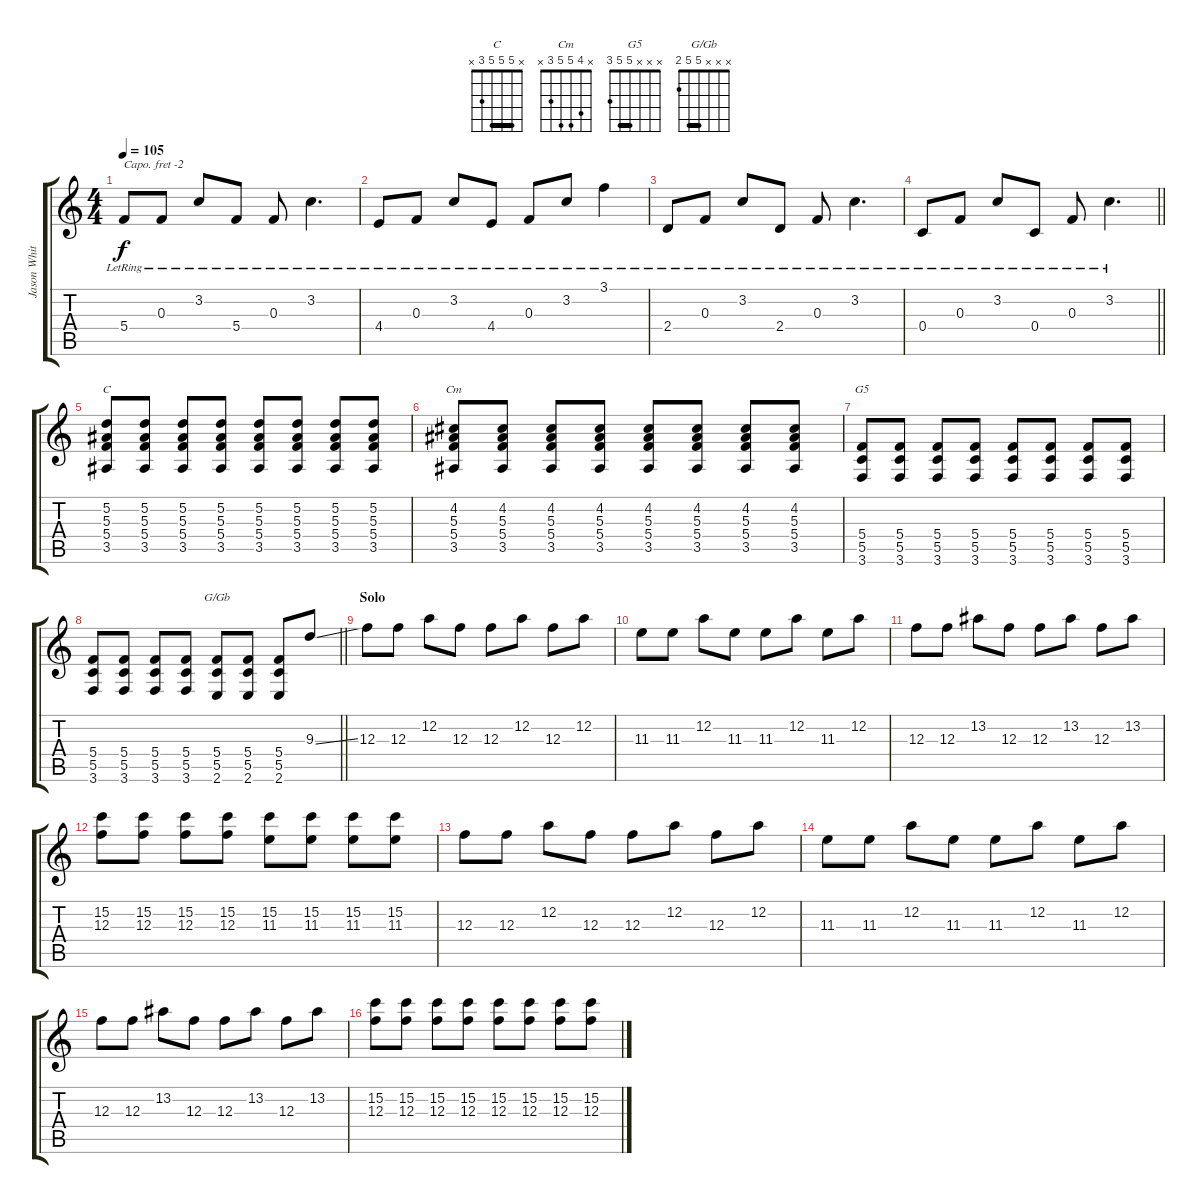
\track ("Jason White - Lead Guitar" "Jason Whit") {instrument distortionguitar}
\staff {score tabs}
\capo -2
\tuning (E4 B3 G3 D3 A2 E2) {hide}
\chord ("C" x 5 5 5 3 x) {barre 5}
\chord ("Cm" x 4 5 5 3 x)
\chord ("G5" x x x 5 5 3) {barre 5}
\chord ("G/Gb" x x x 5 5 2) {barre 5}
\ts (4 4)
\tempo 105
\clef g2
\ks c
5.4{lr}.8{dy f} 0.3{lr}.8 3.2{lr}.8 5.4{lr}.8 0.3{lr}.8 3.2{lr}.4{d} |
4.4{lr}.8 0.3{lr}.8 3.2{lr}.8 4.4{lr}.8 0.3{lr}.8 3.2{lr}.8 3.1{lr}.4 |
2.4{lr}.8 0.3{lr}.8 3.2{lr}.8 2.4{lr}.8 0.3{lr}.8 3.2{lr}.4{d} |
\barLineRight lightlight
0.4{lr}.8 0.3{lr}.8 3.2{lr}.8 0.4{lr}.8 0.3{lr}.8 3.2{lr}.4{d} |
(5.2 5.3 5.4 3.5).8{ch "C"} (5.2 5.3 5.4 3.5).8 (5.2 5.3 5.4 3.5).8 (5.2 5.3 5.4 3.5).8 (5.2 5.3 5.4 3.5).8 (5.2 5.3 5.4 3.5).8 (5.2 5.3 5.4 3.5).8 (5.2 5.3 5.4 3.5).8 |
(4.2 5.3 5.4 3.5).8{ch "Cm"} (4.2 5.3 5.4 3.5).8 (4.2 5.3 5.4 3.5).8 (4.2 5.3 5.4 3.5).8 (4.2 5.3 5.4 3.5).8 (4.2 5.3 5.4 3.5).8 (4.2 5.3 5.4 3.5).8 (4.2 5.3 5.4 3.5).8 |
(5.4 5.5 3.6).8{ch "G5"} (5.4 5.5 3.6).8 (5.4 5.5 3.6).8 (5.4 5.5 3.6).8 (5.4 5.5 3.6).8 (5.4 5.5 3.6).8 (5.4 5.5 3.6).8 (5.4 5.5 3.6).8 |
\barLineRight lightlight
(5.4 5.5 3.6).8 (5.4 5.5 3.6).8 (5.4 5.5 3.6).8 (5.4 5.5 3.6).8 (5.4 5.5 2.6).8{ch "G/Gb"} (5.4 5.5 2.6).8 (5.4 5.5 2.6).8 9.3{ss}.8 |
\section ("" "Solo")
12.3.8 12.3.8 12.2.8 12.3.8 12.3.8 12.2.8 12.3.8 12.2.8 |
11.3.8 11.3.8 12.2.8 11.3.8 11.3.8 12.2.8 11.3.8 12.2.8 |
12.3.8 12.3.8 13.2.8 12.3.8 12.3.8 13.2.8 12.3.8 13.2.8 |
(15.2 12.3).8 (15.2 12.3).8 (15.2 12.3).8 (15.2 12.3).8 (15.2 11.3).8 (15.2 11.3).8 (15.2 11.3).8 (15.2 11.3).8 |
12.3.8 12.3.8 12.2.8 12.3.8 12.3.8 12.2.8 12.3.8 12.2.8 |
11.3.8 11.3.8 12.2.8 11.3.8 11.3.8 12.2.8 11.3.8 12.2.8 |
12.3.8 12.3.8 13.2.8 12.3.8 12.3.8 13.2.8 12.3.8 13.2.8 |
(15.2 12.3).8 (15.2 12.3).8 (15.2 12.3).8 (15.2 12.3).8 (15.2 12.3).8 (15.2 12.3).8 (15.2 12.3).8 (15.2 12.3).8
